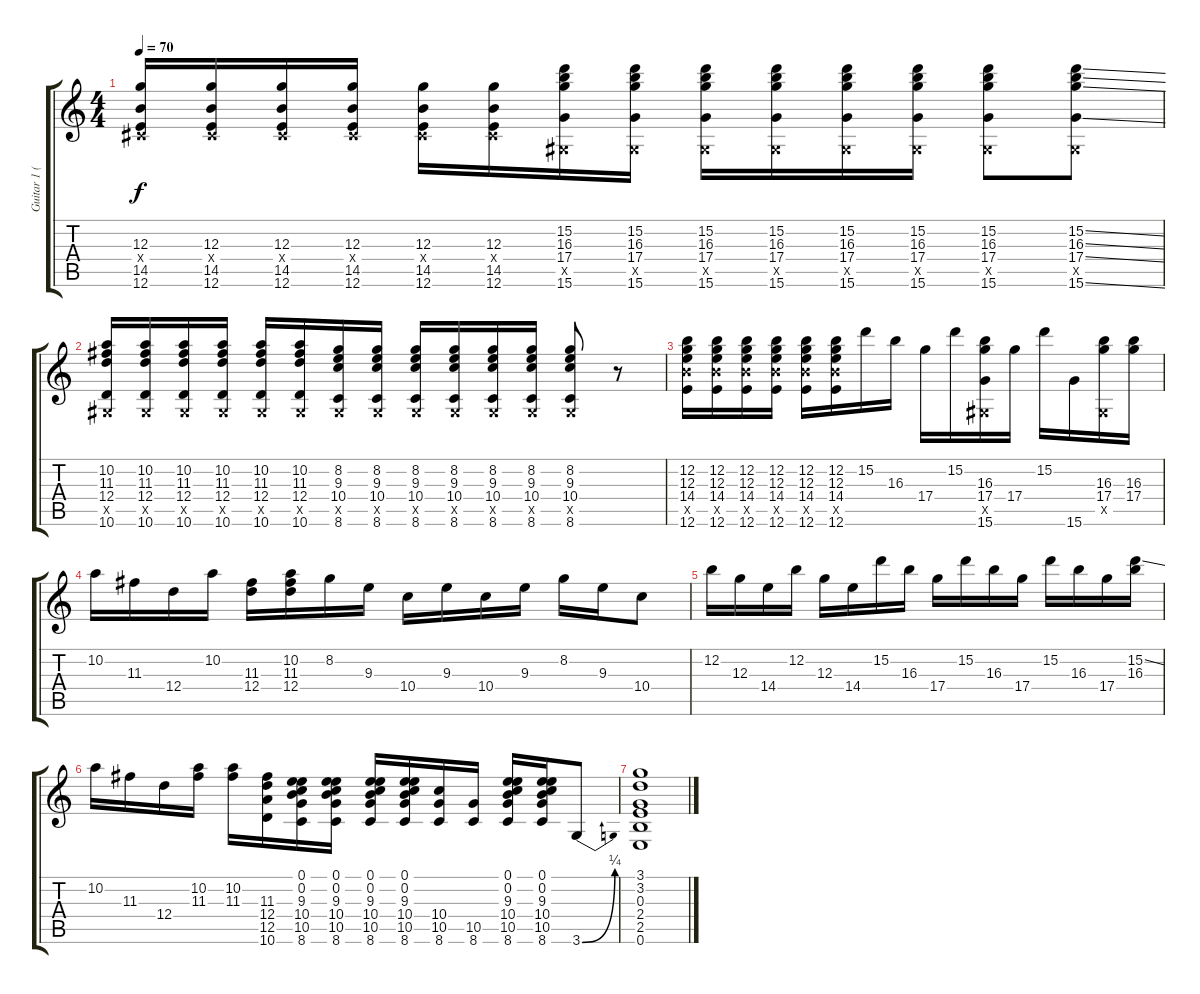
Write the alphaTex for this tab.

\track ("Guitar 1 (Acoustic)" "Guitar 1 (") {instrument acousticguitarsteel}
\staff {score tabs}
\tuning (E4 B3 G3 D3 A2 E2) {hide}
\ts (4 4)
\tempo 70
\clef g2
\ks c
(12.3 -1.4{x} 14.5 12.6).16{dy f} (12.3 -1.4{x} 14.5 12.6).16 (12.3 -1.4{x} 14.5 12.6).16 (12.3 -1.4{x} 14.5 12.6).16 (12.3 -1.4{x} 14.5 12.6).16 (12.3 -1.4{x} 14.5 12.6).16 (15.2 16.3 17.4 -1.5{x} 15.6).16 (15.2 16.3 17.4 -1.5{x} 15.6).16 (15.2 16.3 17.4 -1.5{x} 15.6).16 (15.2 16.3 17.4 -1.5{x} 15.6).16 (15.2 16.3 17.4 -1.5{x} 15.6).16 (15.2 16.3 17.4 -1.5{x} 15.6).16 (15.2 16.3 17.4 -1.5{x} 15.6).8 (15.2{ss} 16.3{ss} 17.4{ss} -1.5{x} 15.6{ss}).8 |
(10.2 11.3 12.4 -1.5{x} 10.6).16 (10.2 11.3 12.4 -1.5{x} 10.6).16 (10.2 11.3 12.4 -1.5{x} 10.6).16 (10.2 11.3 12.4 -1.5{x} 10.6).16 (10.2 11.3 12.4 -1.5{x} 10.6).16 (10.2 11.3 12.4 -1.5{x} 10.6).16 (8.2 9.3 10.4 -1.5{x} 8.6).16 (8.2 9.3 10.4 -1.5{x} 8.6).16 (8.2 9.3 10.4 -1.5{x} 8.6).16 (8.2 9.3 10.4 -1.5{x} 8.6).16 (8.2 9.3 10.4 -1.5{x} 8.6).16 (8.2 9.3 10.4 -1.5{x} 8.6).16 (8.2 9.3 10.4 -1.5{x} 8.6).8 r.8 |
(12.2 12.3 14.4 14.5{x} 12.6).16 (12.2 12.3 14.4 14.5{x} 12.6).16 (12.2 12.3 14.4 14.5{x} 12.6).16 (12.2 12.3 14.4 14.5{x} 12.6).16 (12.2 12.3 14.4 14.5{x} 12.6).16 (12.2 12.3 14.4 14.5{x} 12.6).16 15.2.16 16.3.16 17.4.16 15.2.16 (16.3 17.4 -1.5{x} 15.6).16 17.4.16 15.2.16 15.6.16 (16.3 17.4 -1.5{x}).16 (16.3 17.4).16 |
10.2.16 11.3.16 12.4.16 10.2.16 (11.3 12.4).16 (10.2 11.3 12.4).16 8.2.16 9.3.16 10.4.16 9.3.16 10.4.16 9.3.16 8.2.16 9.3.16 10.4.8 |
12.2.16 12.3.16 14.4.16 12.2.16 12.3.16 14.4.16 15.2.16 16.3.16 17.4.16 15.2.16 16.3.16 17.4.16 15.2.16 16.3.16 17.4.16 (15.2{ss} 16.3).16 |
10.2.16 11.3.16 12.4.16 (10.2 11.3).16 (10.2 11.3).16 (11.3 12.4 12.5 10.6).16 (0.1 0.2 9.3 10.4 10.5 8.6).16 (0.1 0.2 9.3 10.4 10.5 8.6).16 (0.1 0.2 9.3 10.4 10.5 8.6).16 (0.1 0.2 9.3 10.4 10.5 8.6).16 (10.4 10.5 8.6).16 (10.5 8.6).16 (0.1 0.2 9.3 10.4 10.5 8.6).16 (0.1 0.2 9.3 10.4 10.5 8.6).16 3.6{be (bend 0 0 60 1)}.8 |
(3.1 3.2 0.3 2.4 2.5 0.6).1
